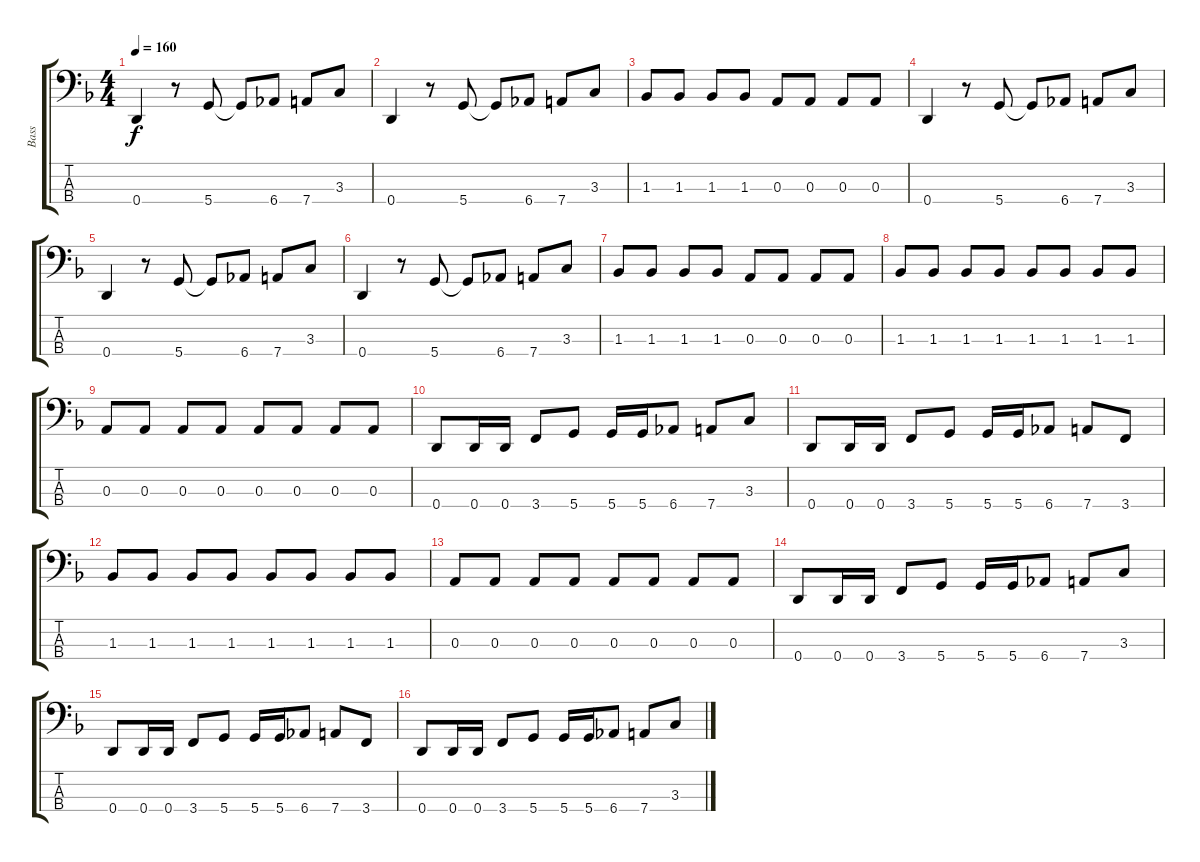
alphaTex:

\track ("Bass" "Bass") {instrument electricbasspick}
\staff {score tabs}
\tuning (G2 D2 A1 D1) {hide}
\ts (4 4)
\tempo 160
\clef f4
\ks f
0.4.4{dy f} r.8 5.4.8 5.4{t}.8 6.4.8 7.4.8 3.3.8 |
0.4.4 r.8 5.4.8 5.4{t}.8 6.4.8 7.4.8 3.3.8 |
1.3.8 1.3.8 1.3.8 1.3.8 0.3.8 0.3.8 0.3.8 0.3.8 |
0.4.4 r.8 5.4.8 5.4{t}.8 6.4.8 7.4.8 3.3.8 |
0.4.4 r.8 5.4.8 5.4{t}.8 6.4.8 7.4.8 3.3.8 |
0.4.4 r.8 5.4.8 5.4{t}.8 6.4.8 7.4.8 3.3.8 |
1.3.8 1.3.8 1.3.8 1.3.8 0.3.8 0.3.8 0.3.8 0.3.8 |
1.3.8 1.3.8 1.3.8 1.3.8 1.3.8 1.3.8 1.3.8 1.3.8 |
0.3.8 0.3.8 0.3.8 0.3.8 0.3.8 0.3.8 0.3.8 0.3.8 |
0.4.8 0.4.16 0.4.16 3.4.8 5.4.8 5.4.16 5.4.16 6.4.8 7.4.8 3.3.8 |
0.4.8 0.4.16 0.4.16 3.4.8 5.4.8 5.4.16 5.4.16 6.4.8 7.4.8 3.4.8 |
1.3.8 1.3.8 1.3.8 1.3.8 1.3.8 1.3.8 1.3.8 1.3.8 |
0.3.8 0.3.8 0.3.8 0.3.8 0.3.8 0.3.8 0.3.8 0.3.8 |
0.4.8 0.4.16 0.4.16 3.4.8 5.4.8 5.4.16 5.4.16 6.4.8 7.4.8 3.3.8 |
0.4.8 0.4.16 0.4.16 3.4.8 5.4.8 5.4.16 5.4.16 6.4.8 7.4.8 3.4.8 |
0.4.8 0.4.16 0.4.16 3.4.8 5.4.8 5.4.16 5.4.16 6.4.8 7.4.8 3.3.8
